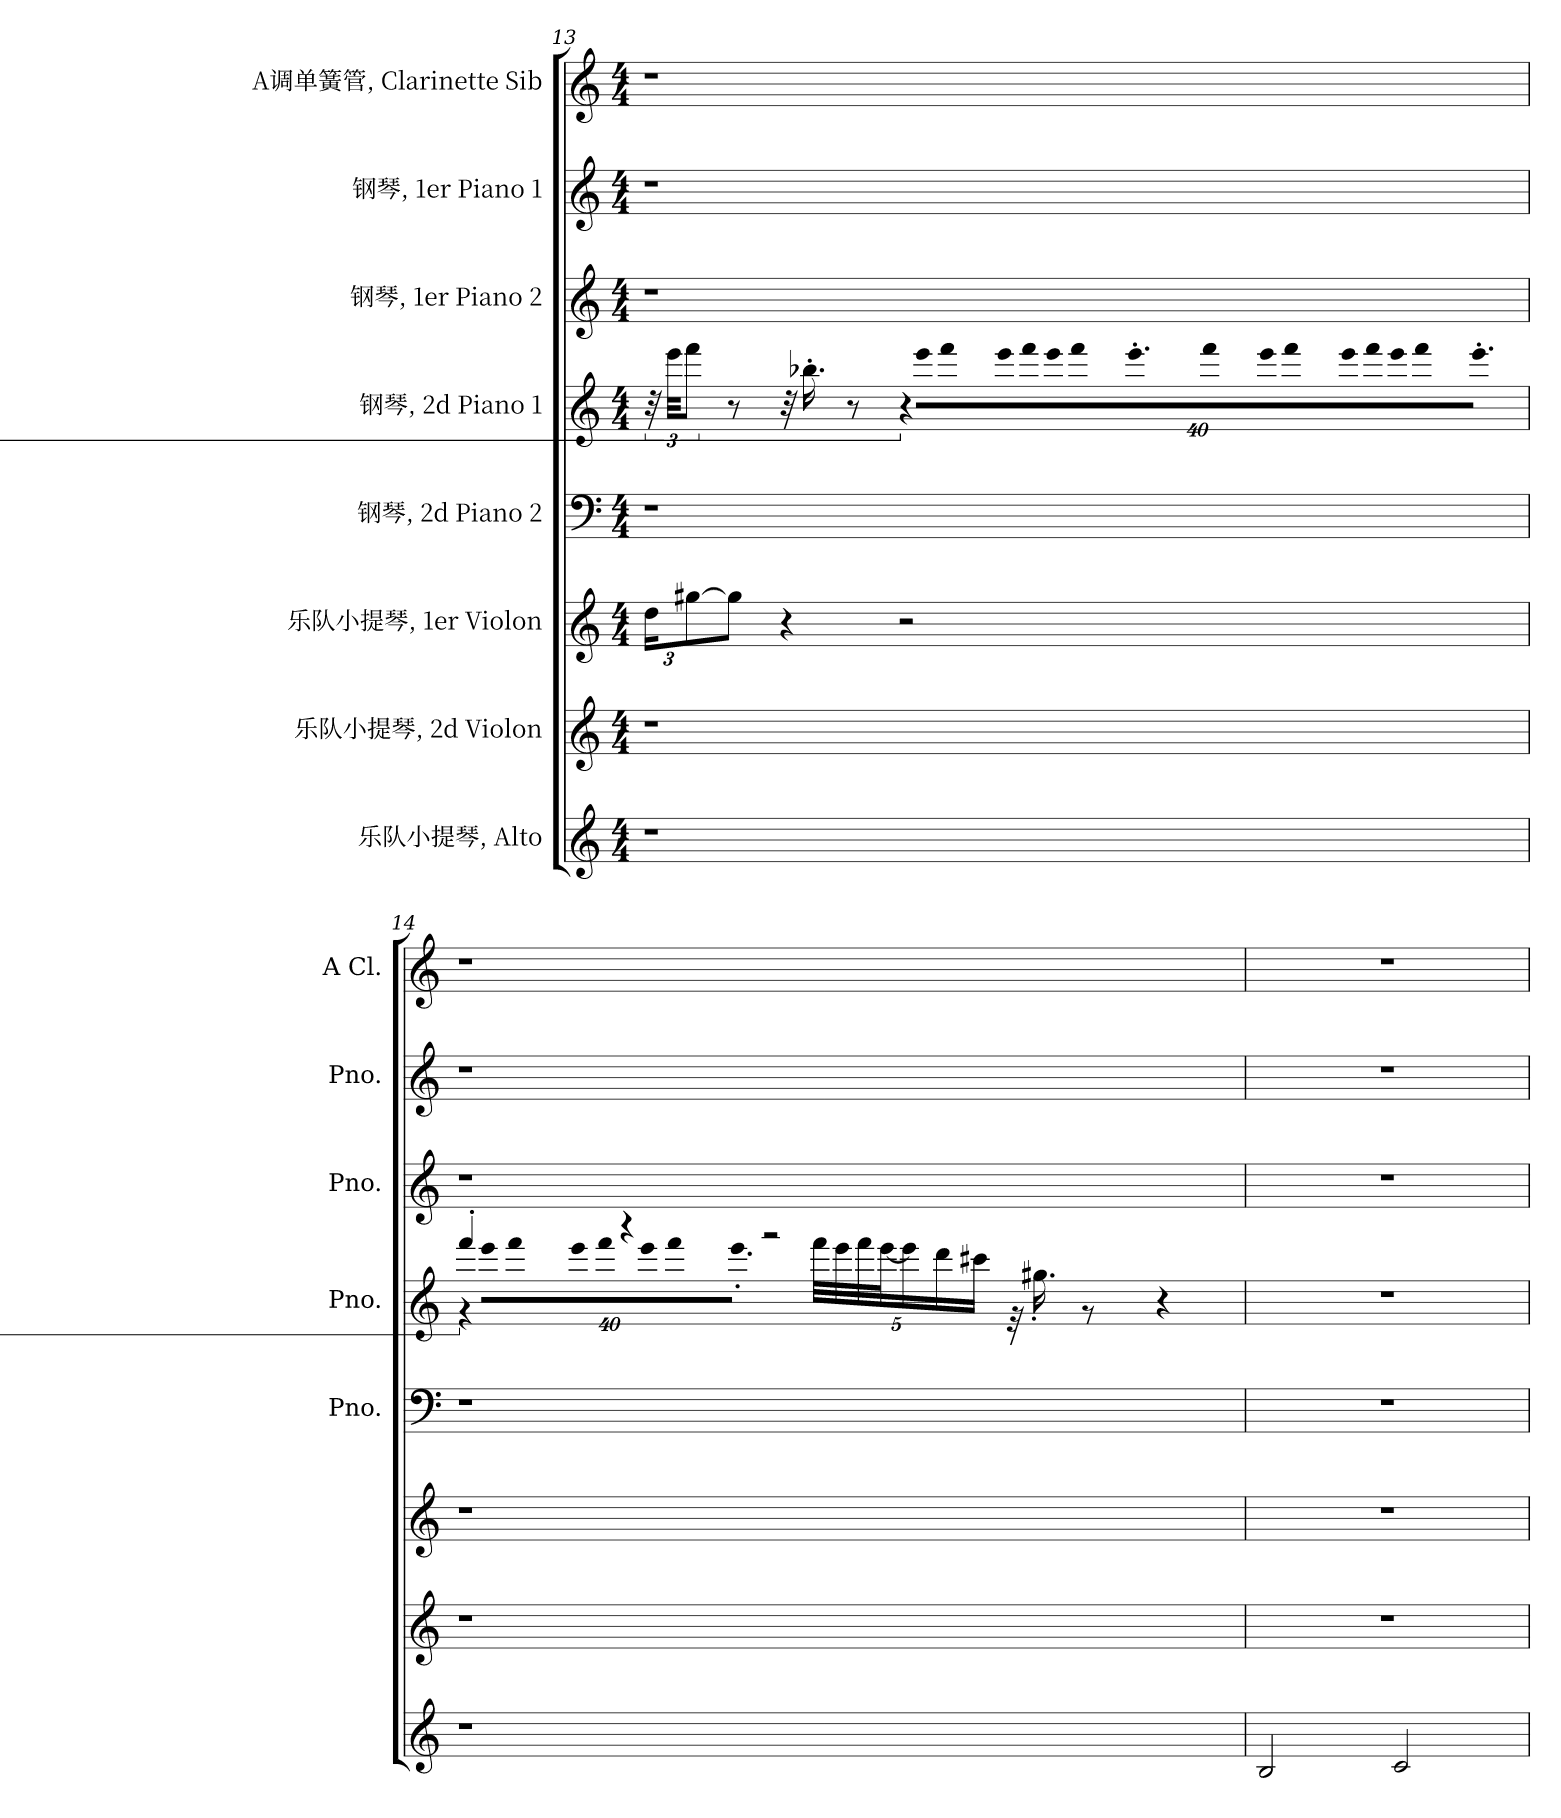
**kern	**kern	**kern	**kern	**kern	**kern	**kern	**kern
*part8	*part7	*part6	*part5	*part4	*part3	*part2	*part1
*staff8	*staff7	*staff6	*staff5	*staff4	*staff3	*staff2	*staff1
*I"乐队小提琴, Alto	*I"乐队小提琴, 2d Violon	*I"乐队小提琴, 1er Violon	*I"钢琴, 2d Piano 2	*I"钢琴, 2d Piano 1	*I"钢琴, 1er Piano 2	*I"钢琴, 1er Piano 1	*I"A调单簧管, Clarinette Sib
*	*	*	*I'Pno.	*I'Pno.	*I'Pno.	*I'Pno.	*I'A Cl.
!!LO:PB:g=z
*clefG2	*clefG2	*clefG2	*clefF4	*clefG2	*clefG2	*clefG2	*clefG2
*	*	*	*	*	*	*	*ITrd2c3
*k[]	*k[]	*k[]	*k[]	*k[]	*k[]	*k[]	*k[f#c#g#]
*M4/4	*M4/4	*M4/4	*M4/4	*M4/4	*M4/4	*M4/4	*M4/4
*MM110	*MM110	*MM110	*MM110	*MM110	*MM110	*MM110	*MM110
*	*	*Xbrackettup	*	*	*	*	*
=13	=13	=13	=13	=13	=13	=13	=13
1r	1r	24dd\KL	1r	48r	1r	1r	1r
.	.	.	.	48eee\KKL	.	.	.
.	.	[12gg#X\	.	12fff\J	.	.	.
.	.	8gg#\J]	.	8r	.	.	.
.	.	4r	.	32r	.	.	.
.	.	.	.	16.bb-X'\	.	.	.
.	.	.	.	8r	.	.	.
!	!	!	!	!LO:N:vis=64	!	!	!
.	.	2r	.	960%17r	.	.	.
!	!	!	!	!LO:N:vis=32	!	!	!
.	.	.	.	640%23eee\LLL	.	.	.
!	!	!	!	!LO:N:vis=256%9	!	!	!
.	.	.	.	960%17fff\K	.	.	.
!	!	!	!	!LO:N:vis=32	!	!	!
.	.	.	.	640%23eee\	.	.	.
!	!	!	!	!LO:N:vis=32	!	!	!
.	.	.	.	640%23fff\	.	.	.
!	!	!	!	!LO:N:vis=32	!	!	!
.	.	.	.	640%23eee\	.	.	.
!	!	!	!	!LO:N:vis=256%9	!	!	!
.	.	.	.	960%17fff\K	.	.	.
!	!	!	!	!LO:N:vis=32.	!	!	!
.	.	.	.	1920%103eee'\	.	.	.
*	*	*	*	*Xbrackettup	*	*	*
!	!	!	!	!LO:N:vis=256%9	!	!	!
.	.	.	.	960%17fff\K	.	.	.
!	!	!	!	!LO:N:vis=32	!	!	!
.	.	.	.	640%23eee\	.	.	.
!	!	!	!	!LO:N:vis=256%9	!	!	!
.	.	.	.	960%17fff\K	.	.	.
!	!	!	!	!LO:N:vis=32	!	!	!
.	.	.	.	640%23eee\	.	.	.
!	!	!	!	!LO:N:vis=32	!	!	!
.	.	.	.	640%23fff\	.	.	.
!	!	!	!	!LO:N:vis=32	!	!	!
.	.	.	.	640%23eee\	.	.	.
!	!	!	!	!LO:N:vis=256%9	!	!	!
.	.	.	.	960%17fff\K	.	.	.
!	!	!	!	!LO:N:vis=32.	!	!	!
.	.	.	.	1920%103eee'\JJJ	.	.	.
960ryy	960ryy	960ryy	960ryy	.	960ryy	960ryy	960ryy
!!LO:PB:g=z
=14	=14	=14	=14	=14	=14	=14	=14
*	*	*	*	*^	*	*	*
*	*	*	*	*	*brackettup	*	*	*
!	!	!	!	!	!LO:N:vis=64	!	!	!
1r	1r	1r	1r	4fff'/	960%17r	1r	1r	1r
!	!	!	!	!	!LO:N:vis=32	!	!	!
.	.	.	.	.	640%23eee\LLL	.	.	.
!	!	!	!	!	!LO:N:vis=256%9	!	!	!
.	.	.	.	.	960%17fff\K	.	.	.
!	!	!	!	!	!LO:N:vis=32	!	!	!
.	.	.	.	.	640%23eee\	.	.	.
!	!	!	!	!	!LO:N:vis=32	!	!	!
.	.	.	.	.	640%23fff\	.	.	.
!	!	!	!	!	!LO:N:vis=32	!	!	!
.	.	.	.	.	640%23eee\	.	.	.
!	!	!	!	!	!LO:N:vis=256%9	!	!	!
.	.	.	.	.	960%17fff\K	.	.	.
!	!	!	!	!	!LO:N:vis=32.	!	!	!
.	.	.	.	.	1920%103eee'\JJJ	.	.	.
.	.	.	.	4r	.	.	.	.
*	*	*	*	*	*Xbrackettup	*	*	*
.	.	.	.	.	40fff\LLL	.	.	.
.	.	.	.	.	40eee\	.	.	.
.	.	.	.	.	40fff\	.	.	.
.	.	.	.	.	[40eee\J	.	.	.
.	.	.	.	.	20eee\]	.	.	.
.	.	.	.	.	20ddd\	.	.	.
.	.	.	.	.	20ccc#X\JJ	.	.	.
.	.	.	.	2r	.	.	.	.
.	.	.	.	.	32r	.	.	.
.	.	.	.	.	16.gg#X'\	.	.	.
.	.	.	.	.	8r	.	.	.
.	.	.	.	.	4r	.	.	.
1920ryy	1920ryy	1920ryy	1920ryy	1920ryy	.	1920ryy	1920ryy	1920ryy
*	*	*	*	*v	*v	*	*	*
=15	=15	=15	=15	=15	=15	=15	=15
*	*	*	*	*	*	*	*MM100
2B/	1r	1r	1r	1r	1r	1r	1r
2c/	.	.	.	.	.	.	.
=	=	=	=	=	=	=	=
*-	*-	*-	*-	*-	*-	*-	*-
